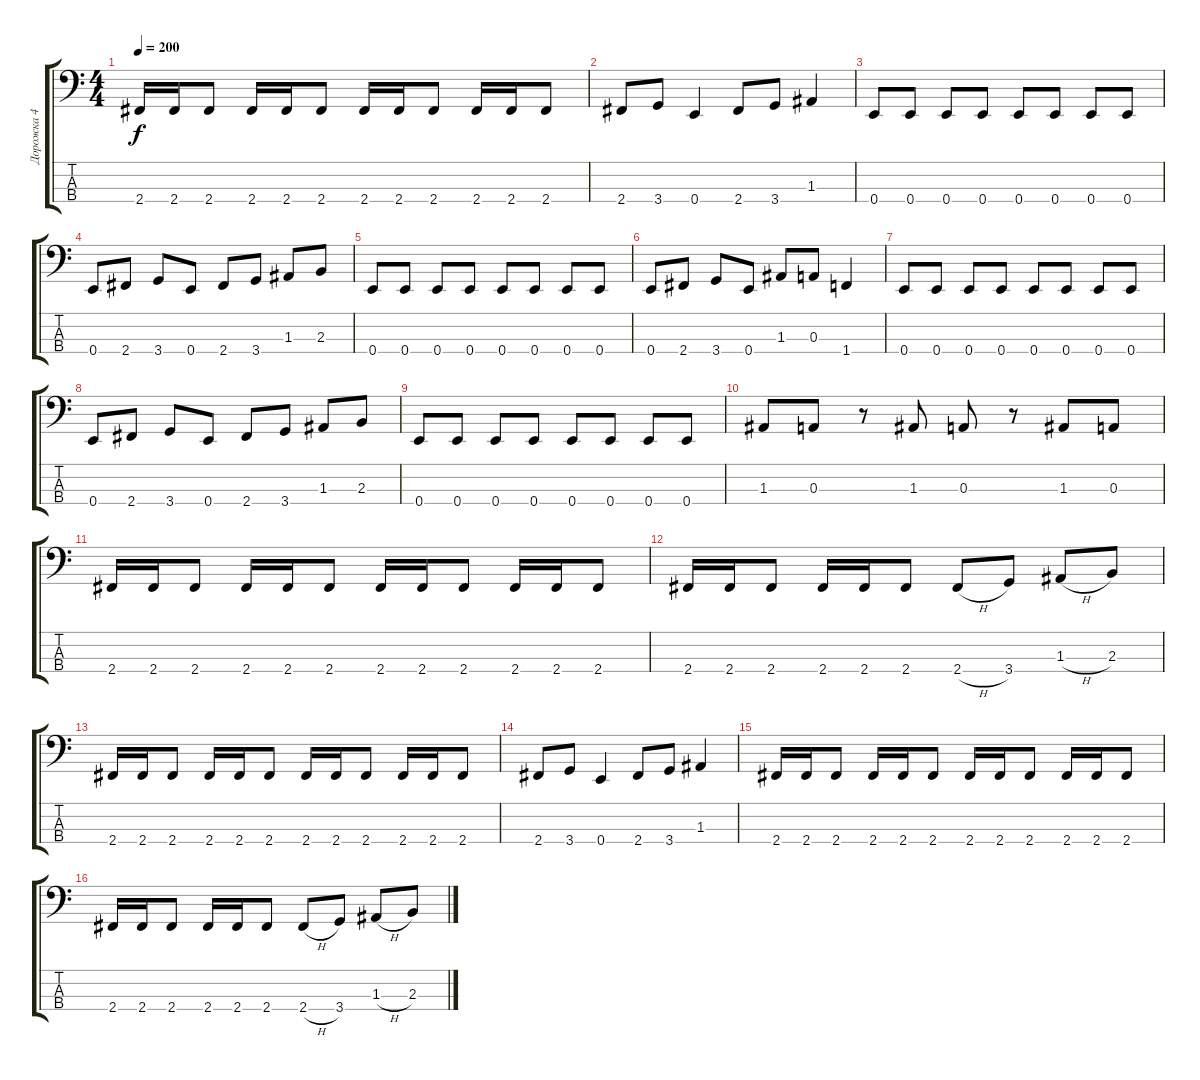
\track ("Дорожка 4" "Дорожка 4") {instrument slapbass1}
\staff {score tabs}
\tuning (G2 D2 A1 E1) {hide}
\ts (4 4)
\tempo 200
\clef f4
\ks c
2.4.16{dy f} 2.4.16 2.4.8 2.4.16 2.4.16 2.4.8 2.4.16 2.4.16 2.4.8 2.4.16 2.4.16 2.4.8 |
2.4.8 3.4.8 0.4.4 2.4.8 3.4.8 1.3.4 |
0.4.8 0.4.8 0.4.8 0.4.8 0.4.8 0.4.8 0.4.8 0.4.8 |
0.4.8 2.4.8 3.4.8 0.4.8 2.4.8 3.4.8 1.3.8 2.3.8 |
0.4.8 0.4.8 0.4.8 0.4.8 0.4.8 0.4.8 0.4.8 0.4.8 |
0.4.8 2.4.8 3.4.8 0.4.8 1.3.8 0.3.8 1.4.4 |
0.4.8 0.4.8 0.4.8 0.4.8 0.4.8 0.4.8 0.4.8 0.4.8 |
0.4.8 2.4.8 3.4.8 0.4.8 2.4.8 3.4.8 1.3.8 2.3.8 |
0.4.8 0.4.8 0.4.8 0.4.8 0.4.8 0.4.8 0.4.8 0.4.8 |
1.3.8 0.3.8 r.8 1.3.8 0.3.8 r.8 1.3.8 0.3.8 |
2.4.16 2.4.16 2.4.8 2.4.16 2.4.16 2.4.8 2.4.16 2.4.16 2.4.8 2.4.16 2.4.16 2.4.8 |
2.4.16 2.4.16 2.4.8 2.4.16 2.4.16 2.4.8 2.4{h}.8 3.4.8 1.3{h}.8 2.3.8 |
2.4.16 2.4.16 2.4.8 2.4.16 2.4.16 2.4.8 2.4.16 2.4.16 2.4.8 2.4.16 2.4.16 2.4.8 |
2.4.8 3.4.8 0.4.4 2.4.8 3.4.8 1.3.4 |
2.4.16 2.4.16 2.4.8 2.4.16 2.4.16 2.4.8 2.4.16 2.4.16 2.4.8 2.4.16 2.4.16 2.4.8 |
2.4.16 2.4.16 2.4.8 2.4.16 2.4.16 2.4.8 2.4{h}.8 3.4.8 1.3{h}.8 2.3.8
